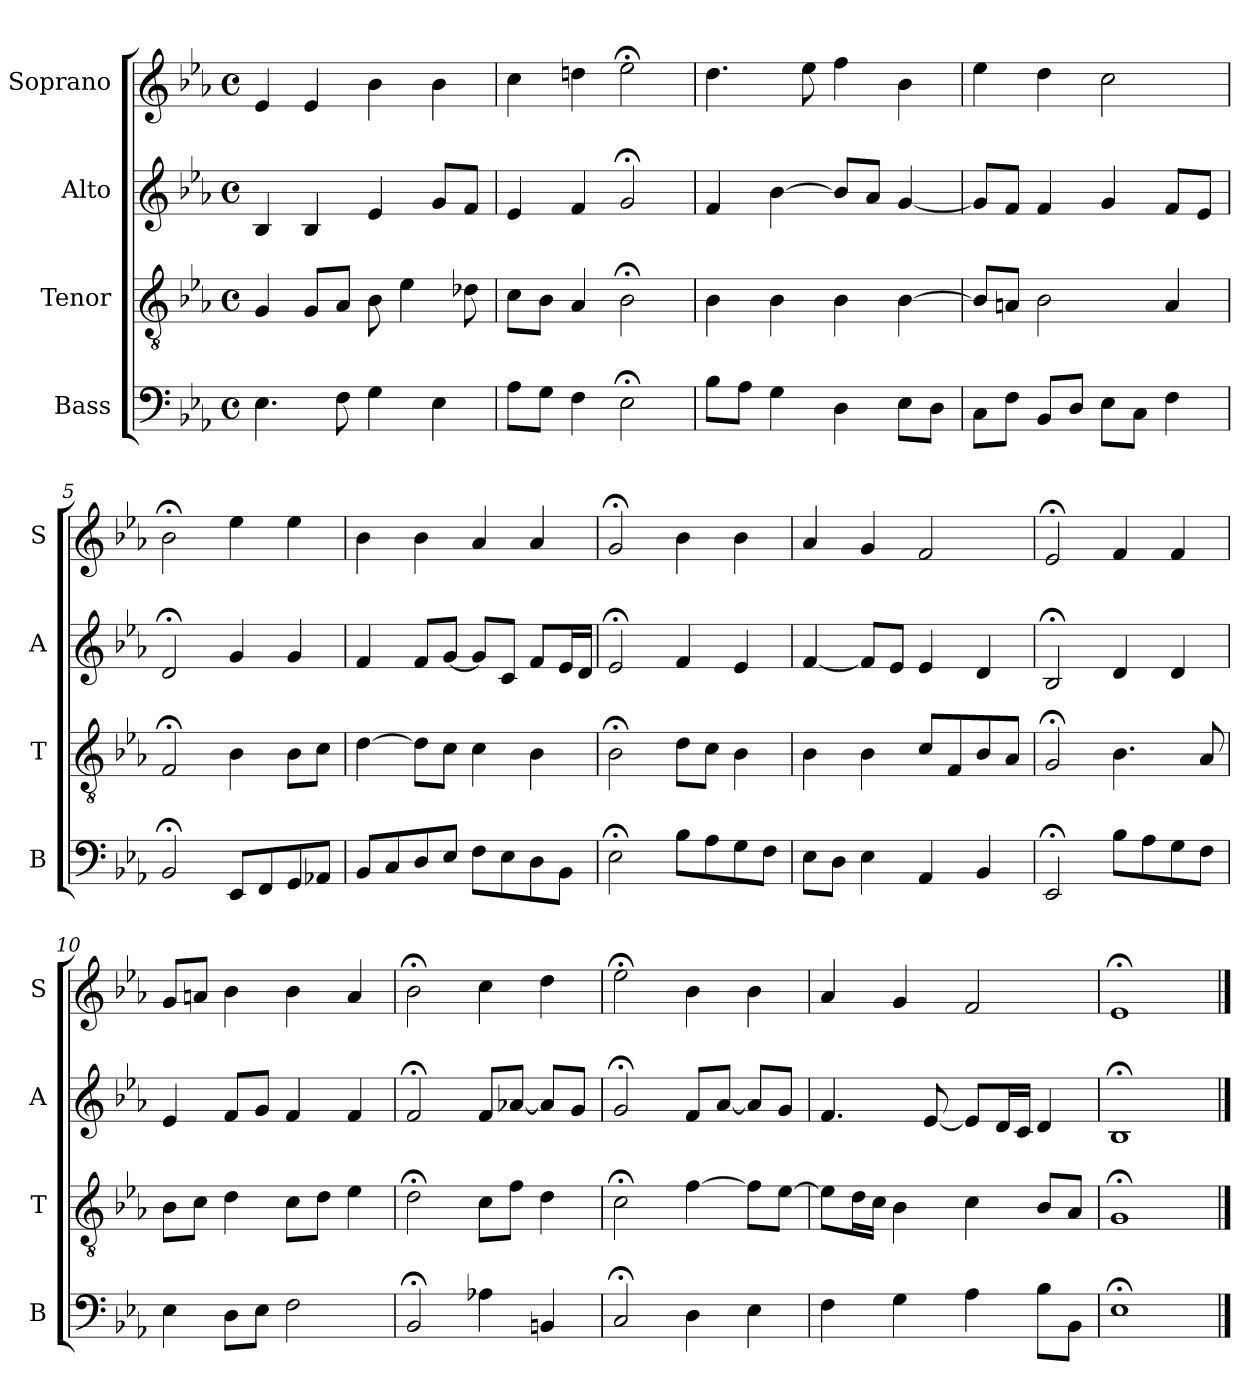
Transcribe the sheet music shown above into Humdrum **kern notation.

**kern	**kern	**kern	**kern
*part4	*part3	*part2	*part1
*staff4	*staff3	*staff2	*staff1
*I"Bass	*I"Tenor	*I"Alto	*I"Soprano
*I'B	*I'T	*I'A	*I'S
*clefF4	*clefGv2	*clefG2	*clefG2
*k[b-e-a-]	*k[b-e-a-]	*k[b-e-a-]	*k[b-e-a-]
*E-:	*E-:	*E-:	*E-:
*M4/4	*M4/4	*M4/4	*M4/4
*met(c)	*met(c)	*met(c)	*met(c)
*MM100	*MM100	*MM100	*MM100
=1	=1	=1	=1
4.E-	4G	4B-	4e-
.	8GL	4B-	4e-
8F	8A-J	.	.
4G	8B-	4e-	4b-
.	4e-	.	.
4E-	.	8gL	4b-
.	8d-X	8fJ	.
=2	=2	=2	=2
8A-L	8cL	4e-	4cc
8GJ	8B-J	.	.
4F	4A-	4f	4ddn
2E-;<	2B-;<	2g;<	2ee-;<
=3	=3	=3	=3
8B-L	4B-	4f	4.dd
8A-J	.	.	.
4G	4B-	[4b-	.
.	.	.	8ee-
4D	4B-	8b-L]	4ff
.	.	8a-J	.
8E-L	[4B-	[4g	4b-
8DJ	.	.	.
=4	=4	=4	=4
8CL	8B-L]	8gL]	4ee-
8FJ	8AnJ	8fJ	.
8BB-L	2B-	4f	4dd
8DJ	.	.	.
8E-L	.	4g	2cc
8CJ	.	.	.
4F	4A	8fL	.
.	.	8e-J	.
=5	=5	=5	=5
2BB-;<	2F;<	2d;<	2b-;<
8EE-L	4B-	4g	4ee-
8FF	.	.	.
8GG	8B-L	4g	4ee-
8AA-XJ	8cJ	.	.
=6	=6	=6	=6
8BB-L	[4d	4f	4b-
8C	.	.	.
8D	8dL]	8fL	4b-
8E-J	8cJ	[8gJ	.
8FL	4c	8gL]	4a-
8E-	.	8cJ	.
8Di	4B-i	8fiL	4a-i
8BB-J	.	16e-L	.
.	.	16dJJ	.
=7	=7	=7	=7
2E-;<	2B-;<	2e-;<	2g;<
8B-L	8dL	4f	4b-
8A-	8cJ	.	.
8G	4B-	4e-	4b-
8FJ	.	.	.
=8	=8	=8	=8
8E-L	4B-	[4f	4a-
8DJ	.	.	.
4E-	4B-	8fL]	4g
.	.	8e-J	.
4AA-	8cL	4e-	2f
.	8F	.	.
4BB-	8B-	4d	.
.	8A-J	.	.
=9	=9	=9	=9
2EE-;<	2G;<	2B-;<	2e-;<
8B-L	4.B-	4d	4f
8A-	.	.	.
8G	.	4d	4f
8FJ	8A-	.	.
=10	=10	=10	=10
4E-	8B-L	4e-	8gL
.	8cJ	.	8anJ
8DL	4d	8fL	4b-
8E-J	.	8gJ	.
2F	8cL	4f	4b-
.	8dJ	.	.
.	4e-	4f	4a
=11	=11	=11	=11
2BB-;<	2d;<	2f;<	2b-;<
4A-X	8cL	8fL	4cc
.	8fJ	[8a-XJ	.
4BBn	4d	8a-L]	4dd
.	.	8gJ	.
=12	=12	=12	=12
2C;<	2c;<	2g;<	2ee-;<
4D	[4f	8fL	4b-
.	.	[8a-J	.
4E-	8fL]	8a-L]	4b-
.	[8e-J	8gJ	.
=13	=13	=13	=13
4F	8e-L]	4.f	4a-
.	16dL	.	.
.	16cJJ	.	.
4G	4B-	.	4g
.	.	[8e-	.
4A-	4c	8e-L]	2f
.	.	16dL	.
.	.	16cJJ	.
8B-L	8B-L	4d	.
8BB-J	8A-J	.	.
=14	=14	=14	=14
1E-;<	1G;<	1B-;<	1e-;<
==	==	==	==
*-	*-	*-	*-
